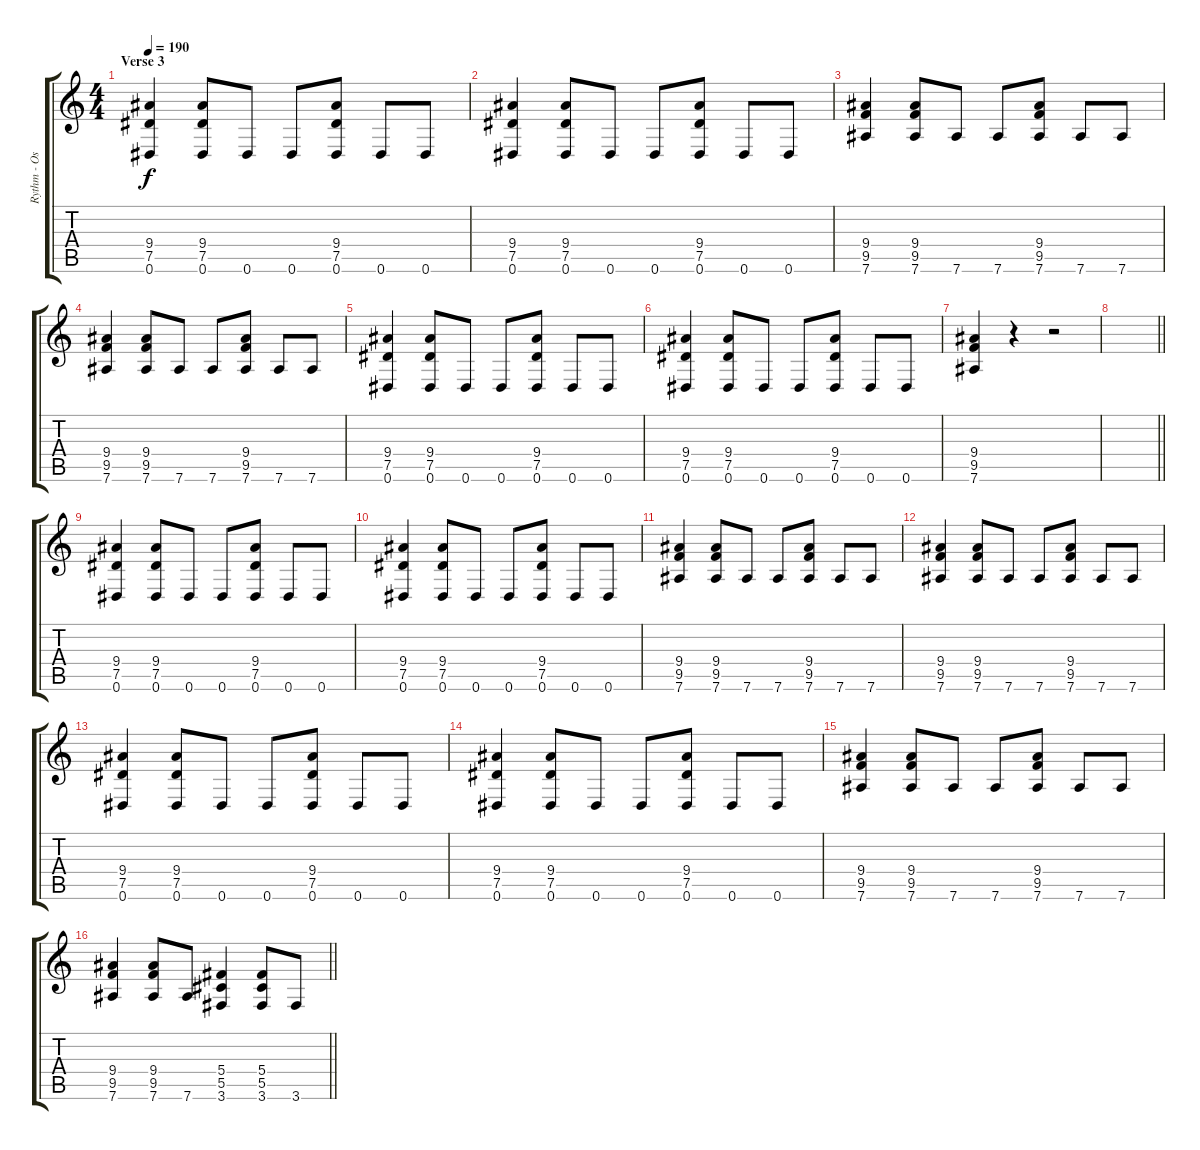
\track ("Rythm - Oscar Dronjak" "Rythm - Os") {instrument distortionguitar}
\staff {score tabs}
\tuning (Eb4 Bb3 Gb3 Db3 Ab2 Eb2) {hide}
\ts (4 4)
\section ("" "Verse 3")
\tempo 190
\clef g2
\ks c
(9.4 7.5 0.6).4{dy f} (9.4 7.5 0.6).8 0.6.8 0.6.8 (9.4 7.5 0.6).8 0.6.8 0.6.8 |
(9.4 7.5 0.6).4 (9.4 7.5 0.6).8 0.6.8 0.6.8 (9.4 7.5 0.6).8 0.6.8 0.6.8 |
(9.4 9.5 7.6).4 (9.4 9.5 7.6).8 7.6.8 7.6.8 (9.4 9.5 7.6).8 7.6.8 7.6.8 |
(9.4 9.5 7.6).4 (9.4 9.5 7.6).8 7.6.8 7.6.8 (9.4 9.5 7.6).8 7.6.8 7.6.8 |
(9.4 7.5 0.6).4 (9.4 7.5 0.6).8 0.6.8 0.6.8 (9.4 7.5 0.6).8 0.6.8 0.6.8 |
(9.4 7.5 0.6).4 (9.4 7.5 0.6).8 0.6.8 0.6.8 (9.4 7.5 0.6).8 0.6.8 0.6.8 |
(9.4 9.5 7.6).4 r.4 r.2 |
\barLineRight lightlight
|
(9.4 7.5 0.6).4 (9.4 7.5 0.6).8 0.6.8 0.6.8 (9.4 7.5 0.6).8 0.6.8 0.6.8 |
(9.4 7.5 0.6).4 (9.4 7.5 0.6).8 0.6.8 0.6.8 (9.4 7.5 0.6).8 0.6.8 0.6.8 |
(9.4 9.5 7.6).4 (9.4 9.5 7.6).8 7.6.8 7.6.8 (9.4 9.5 7.6).8 7.6.8 7.6.8 |
(9.4 9.5 7.6).4 (9.4 9.5 7.6).8 7.6.8 7.6.8 (9.4 9.5 7.6).8 7.6.8 7.6.8 |
(9.4 7.5 0.6).4 (9.4 7.5 0.6).8 0.6.8 0.6.8 (9.4 7.5 0.6).8 0.6.8 0.6.8 |
(9.4 7.5 0.6).4 (9.4 7.5 0.6).8 0.6.8 0.6.8 (9.4 7.5 0.6).8 0.6.8 0.6.8 |
(9.4 9.5 7.6).4 (9.4 9.5 7.6).8 7.6.8 7.6.8 (9.4 9.5 7.6).8 7.6.8 7.6.8 |
\barLineRight lightlight
(9.4 9.5 7.6).4 (9.4 9.5 7.6).8 7.6.8 (5.4 5.5 3.6).4 (5.4 5.5 3.6).8 3.6.8
